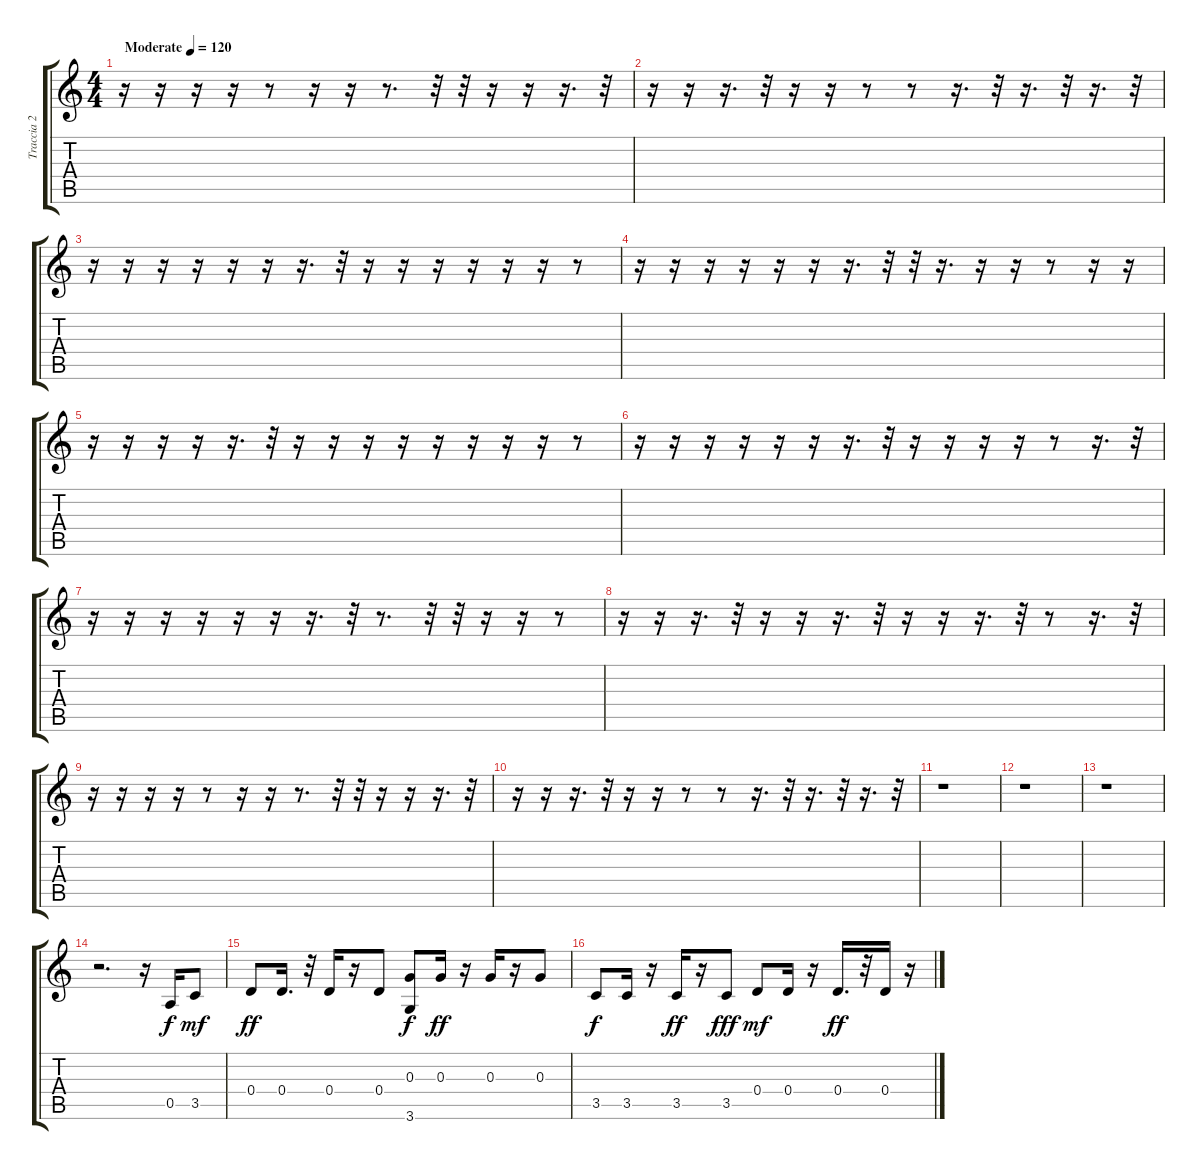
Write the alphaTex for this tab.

\track ("Traccia 2" "Traccia 2") {instrument electricbassfinger}
\staff {score tabs}
\tuning (E4 B3 G3 D3 A2 E2) {hide}
\ts (4 4)
\tempo (120 "Moderate")
\clef g2
\ks c
r.16{dy f instrument electricbassfinger} r.16 r.16 r.16 r.8 r.16 r.16 r.8{d} r.32 r.32 r.16 r.16 r.16{d} r.32 |
r.16 r.16 r.16{d} r.32 r.16 r.16 r.8 r.8 r.16{d} r.32 r.16{d} r.32 r.16{d} r.32 |
r.16 r.16 r.16 r.16 r.16 r.16 r.16{d} r.32 r.16 r.16 r.16 r.16 r.16 r.16 r.8 |
r.16 r.16 r.16 r.16 r.16 r.16 r.16{d} r.32 r.32 r.16{d} r.16 r.16 r.8 r.16 r.16 |
r.16 r.16 r.16 r.16 r.16{d} r.32 r.16 r.16 r.16 r.16 r.16 r.16 r.16 r.16 r.8 |
r.16 r.16 r.16 r.16 r.16 r.16 r.16{d} r.32 r.16 r.16 r.16 r.16 r.8 r.16{d} r.32 |
r.16 r.16 r.16 r.16 r.16 r.16 r.16{d} r.32 r.8{d} r.32 r.32 r.16 r.16 r.8 |
r.16 r.16 r.16{d} r.32 r.16 r.16 r.16{d} r.32 r.16 r.16 r.16{d} r.32 r.8 r.16{d} r.32 |
r.16 r.16 r.16 r.16 r.8 r.16 r.16 r.8{d} r.32 r.32 r.16 r.16 r.16{d} r.32 |
r.16 r.16 r.16{d} r.32 r.16 r.16 r.8 r.8 r.16{d} r.32 r.16{d} r.32 r.16{d} r.32 |
r.1 |
r.1 |
r.1 |
r.2{d} r.16 0.5.16 3.5.8{dy mf} |
0.4.8{dy ff} 0.4.16{d} r.32 0.4.16 r.16 0.4.8 (0.3 3.6).8{dy f} 0.3.16{dy ff} r.16 0.3.16 r.16 0.3.8 |
3.5.8{dy f} 3.5.16 r.16 3.5.16{dy ff} r.16 3.5.8{dy fff} 0.4.8{dy mf} 0.4.16 r.16 0.4.16{d dy ff} r.32 0.4.16 r.16
